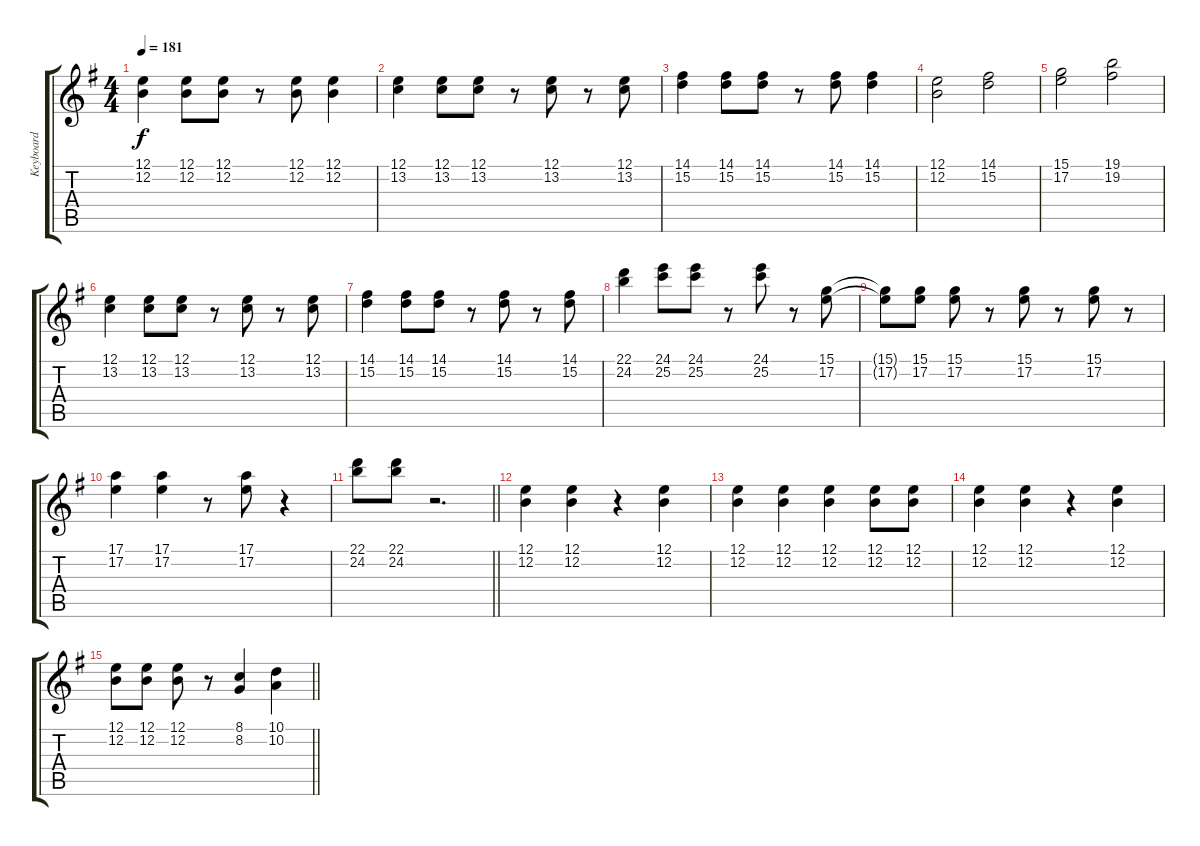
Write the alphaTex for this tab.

\track ("Keyboard" "Keyboard") {instrument lead1square}
\staff {score tabs}
\tuning (E4 B3 G3 D3 A2 E2) {hide}
\ts (4 4)
\tempo 181
\clef g2
\ks eminor
(12.1 12.2).4{dy f} (12.1 12.2).8 (12.1 12.2).8 r.8 (12.1 12.2).8 (12.1 12.2).4 |
(12.1 13.2).4 (12.1 13.2).8 (12.1 13.2).8 r.8 (12.1 13.2).8 r.8 (12.1 13.2).8 |
(14.1 15.2).4 (14.1 15.2).8 (14.1 15.2).8 r.8 (14.1 15.2).8 (14.1 15.2).4 |
(12.1 12.2).2 (14.1 15.2).2 |
(15.1 17.2).2 (19.1 19.2).2 |
(12.1 13.2).4 (12.1 13.2).8 (12.1 13.2).8 r.8 (12.1 13.2).8 r.8 (12.1 13.2).8 |
(14.1 15.2).4 (14.1 15.2).8 (14.1 15.2).8 r.8 (14.1 15.2).8 r.8 (14.1 15.2).8 |
(22.1 24.2).4 (24.1 25.2).8 (24.1 25.2).8 r.8 (24.1 25.2).8 r.8 (15.1 17.2).8 |
(15.1{t} 17.2{t}).8 (15.1 17.2).8 (15.1 17.2).8 r.8 (15.1 17.2).8 r.8 (15.1 17.2).8 r.8 |
(17.1 17.2).4 (17.1 17.2).4 r.8 (17.1 17.2).8 r.4 |
\barLineRight lightlight
(22.1 24.2).8 (22.1 24.2).8 r.2{d} |
(12.1 12.2).4 (12.1 12.2).4 r.4 (12.1 12.2).4 |
(12.1 12.2).4 (12.1 12.2).4 (12.1 12.2).4 (12.1 12.2).8 (12.1 12.2).8 |
(12.1 12.2).4 (12.1 12.2).4 r.4 (12.1 12.2).4 |
\barLineRight lightlight
(12.1 12.2).8 (12.1 12.2).8 (12.1 12.2).8 r.8 (8.1 8.2).4 (10.1 10.2).4
